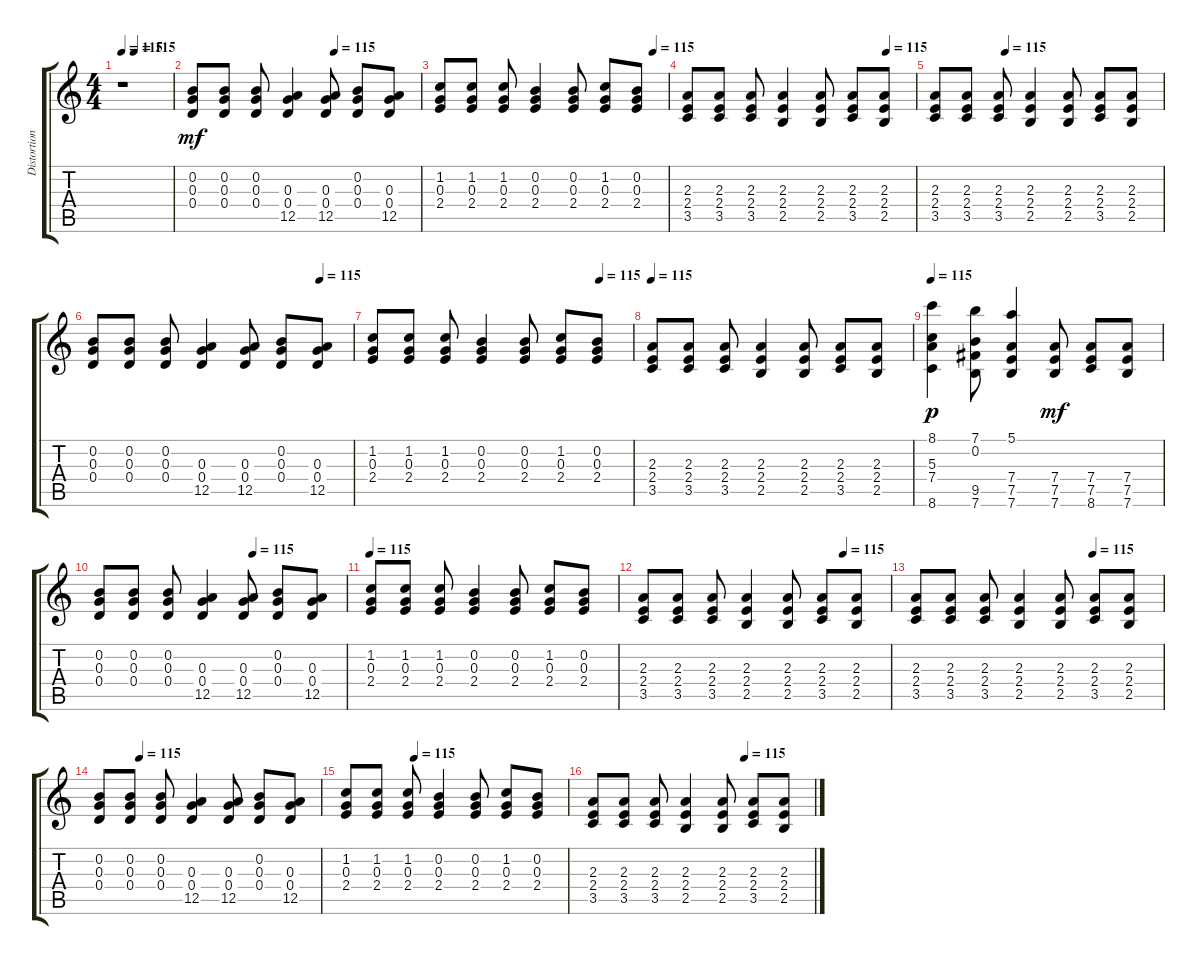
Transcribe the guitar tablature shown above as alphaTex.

\track ("Distortion" "Distortion") {instrument distortionguitar}
\staff {score tabs}
\tuning (E4 B3 G3 D3 A2 E2) {hide}
\ts (4 4)
\tempo 115
\tempo (115 0.25)
\clef g2
\ks c
r.1{dy f} |
\tempo (115 0.625)
(0.2 0.3 0.4).8{dy mf} (0.2 0.3 0.4).8 (0.2 0.3 0.4).8 (0.3 0.4 12.5).4 (0.3 0.4 12.5).8 (0.2 0.3 0.4).8 (0.3 0.4 12.5).8 |
\tempo (115 0.9375)
(1.2 0.3 2.4).8 (1.2 0.3 2.4).8 (1.2 0.3 2.4).8 (0.2 0.3 2.4).4 (0.2 0.3 2.4).8 (1.2 0.3 2.4).8 (0.2 0.3 2.4).8 |
\tempo (115 0.875)
(2.3 2.4 3.5).8 (2.3 2.4 3.5).8 (2.3 2.4 3.5).8 (2.3 2.4 2.5).4 (2.3 2.4 2.5).8 (2.3 2.4 3.5).8 (2.3 2.4 2.5).8 |
\tempo (115 0.3125)
(2.3 2.4 3.5).8 (2.3 2.4 3.5).8 (2.3 2.4 3.5).8 (2.3 2.4 2.5).4 (2.3 2.4 2.5).8 (2.3 2.4 3.5).8 (2.3 2.4 2.5).8 |
\tempo (115 0.875)
(0.2 0.3 0.4).8 (0.2 0.3 0.4).8 (0.2 0.3 0.4).8 (0.3 0.4 12.5).4 (0.3 0.4 12.5).8 (0.2 0.3 0.4).8 (0.3 0.4 12.5).8 |
\tempo (115 0.875)
(1.2 0.3 2.4).8 (1.2 0.3 2.4).8 (1.2 0.3 2.4).8 (0.2 0.3 2.4).4 (0.2 0.3 2.4).8 (1.2 0.3 2.4).8 (0.2 0.3 2.4).8 |
\tempo 115
(2.3 2.4 3.5).8 (2.3 2.4 3.5).8 (2.3 2.4 3.5).8 (2.3 2.4 2.5).4 (2.3 2.4 2.5).8 (2.3 2.4 3.5).8 (2.3 2.4 2.5).8 |
\tempo 115
(8.1 5.3 7.4 8.6).4{dy p} (7.1 0.2 9.5 7.6).8 (5.1 7.4 7.5 7.6).4 (7.4 7.5 7.6).8{dy mf} (7.4 7.5 8.6).8 (7.4 7.5 7.6).8 |
\tempo (115 0.625)
(0.2 0.3 0.4).8 (0.2 0.3 0.4).8 (0.2 0.3 0.4).8 (0.3 0.4 12.5).4 (0.3 0.4 12.5).8 (0.2 0.3 0.4).8 (0.3 0.4 12.5).8 |
\tempo 115
(1.2 0.3 2.4).8 (1.2 0.3 2.4).8 (1.2 0.3 2.4).8 (0.2 0.3 2.4).4 (0.2 0.3 2.4).8 (1.2 0.3 2.4).8 (0.2 0.3 2.4).8 |
\tempo (115 0.8125)
(2.3 2.4 3.5).8 (2.3 2.4 3.5).8 (2.3 2.4 3.5).8 (2.3 2.4 2.5).4 (2.3 2.4 2.5).8 (2.3 2.4 3.5).8 (2.3 2.4 2.5).8 |
\tempo (115 0.71875)
(2.3 2.4 3.5).8 (2.3 2.4 3.5).8 (2.3 2.4 3.5).8 (2.3 2.4 2.5).4 (2.3 2.4 2.5).8 (2.3 2.4 3.5).8 (2.3 2.4 2.5).8 |
\tempo (115 0.1875)
(0.2 0.3 0.4).8 (0.2 0.3 0.4).8 (0.2 0.3 0.4).8 (0.3 0.4 12.5).4 (0.3 0.4 12.5).8 (0.2 0.3 0.4).8 (0.3 0.4 12.5).8 |
\tempo (115 0.3125)
(1.2 0.3 2.4).8 (1.2 0.3 2.4).8 (1.2 0.3 2.4).8 (0.2 0.3 2.4).4 (0.2 0.3 2.4).8 (1.2 0.3 2.4).8 (0.2 0.3 2.4).8 |
\tempo (115 0.6875)
(2.3 2.4 3.5).8 (2.3 2.4 3.5).8 (2.3 2.4 3.5).8 (2.3 2.4 2.5).4 (2.3 2.4 2.5).8 (2.3 2.4 3.5).8 (2.3 2.4 2.5).8
